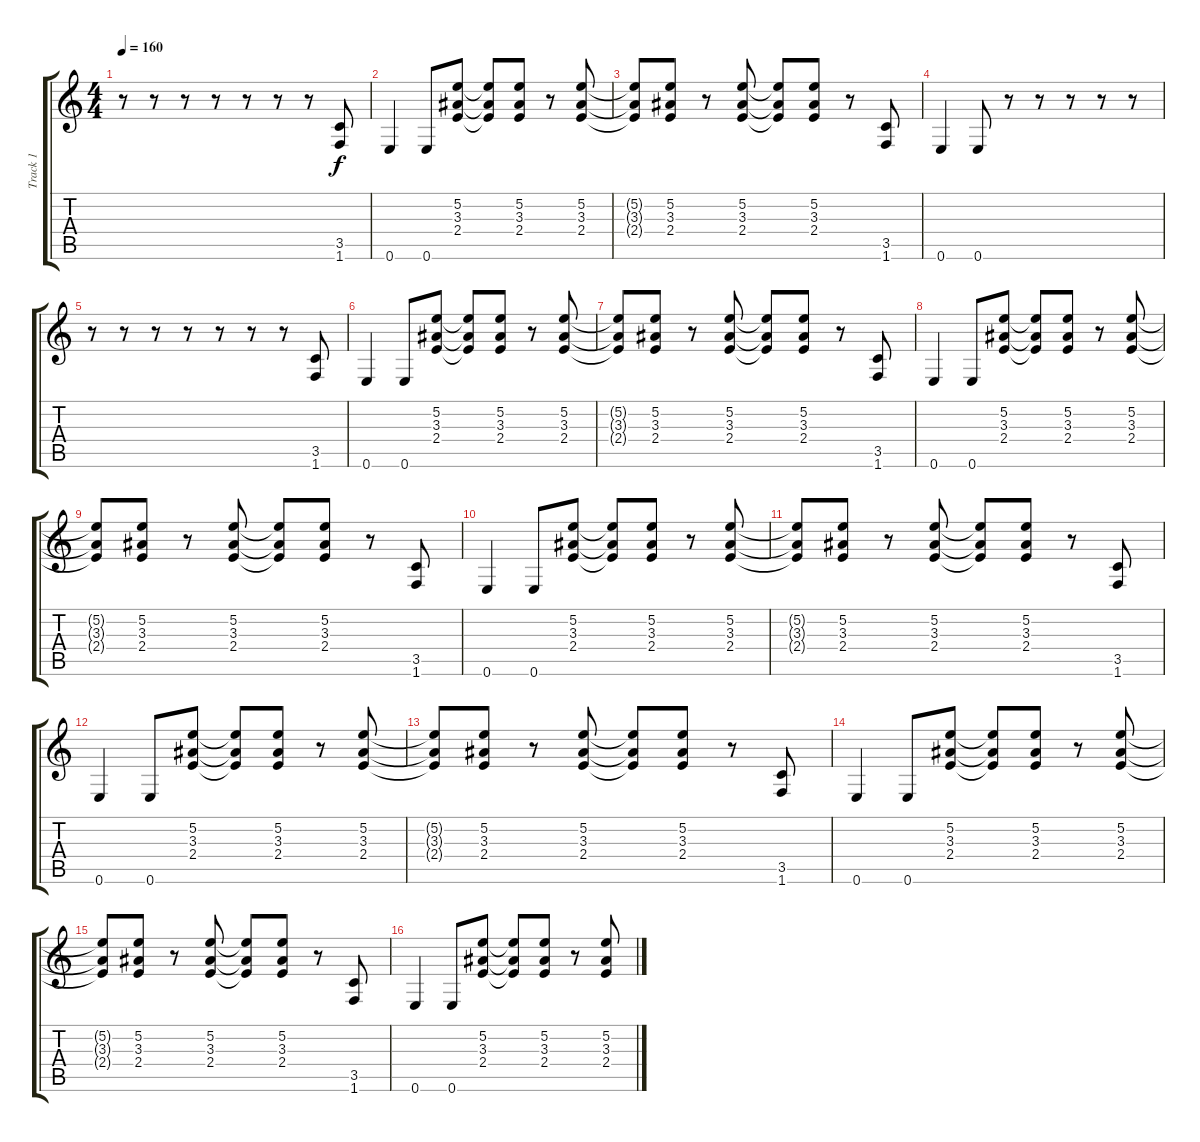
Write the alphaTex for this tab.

\track ("Track 1" "Track 1") {instrument overdrivenguitar}
\staff {score tabs}
\tuning (E4 B3 G3 D3 A2 E2) {hide}
\ts (4 4)
\tempo 160
\clef g2
\ks c
r.8{dy f instrument overdrivenguitar} r.8 r.8 r.8 r.8 r.8 r.8 (3.5 1.6).8 |
0.6.4 0.6.8 (5.2 3.3 2.4).8 (5.2{t} 3.3{t} 2.4{t}).8 (5.2 3.3 2.4).8 r.8 (5.2 3.3 2.4).8 |
(5.2{t} 3.3{t} 2.4{t}).8 (5.2 3.3 2.4).8 r.8 (5.2 3.3 2.4).8 (5.2{t} 3.3{t} 2.4{t}).8 (5.2 3.3 2.4).8 r.8 (3.5 1.6).8 |
0.6.4 0.6.8 r.8 r.8 r.8 r.8 r.8 |
r.8 r.8 r.8 r.8 r.8 r.8 r.8 (3.5 1.6).8 |
0.6.4 0.6.8 (5.2 3.3 2.4).8 (5.2{t} 3.3{t} 2.4{t}).8 (5.2 3.3 2.4).8 r.8 (5.2 3.3 2.4).8 |
(5.2{t} 3.3{t} 2.4{t}).8 (5.2 3.3 2.4).8 r.8 (5.2 3.3 2.4).8 (5.2{t} 3.3{t} 2.4{t}).8 (5.2 3.3 2.4).8 r.8 (3.5 1.6).8 |
0.6.4 0.6.8 (5.2 3.3 2.4).8 (5.2{t} 3.3{t} 2.4{t}).8 (5.2 3.3 2.4).8 r.8 (5.2 3.3 2.4).8 |
(5.2{t} 3.3{t} 2.4{t}).8 (5.2 3.3 2.4).8 r.8 (5.2 3.3 2.4).8 (5.2{t} 3.3{t} 2.4{t}).8 (5.2 3.3 2.4).8 r.8 (3.5 1.6).8 |
0.6.4 0.6.8 (5.2 3.3 2.4).8 (5.2{t} 3.3{t} 2.4{t}).8 (5.2 3.3 2.4).8 r.8 (5.2 3.3 2.4).8 |
(5.2{t} 3.3{t} 2.4{t}).8 (5.2 3.3 2.4).8 r.8 (5.2 3.3 2.4).8 (5.2{t} 3.3{t} 2.4{t}).8 (5.2 3.3 2.4).8 r.8 (3.5 1.6).8 |
0.6.4 0.6.8 (5.2 3.3 2.4).8 (5.2{t} 3.3{t} 2.4{t}).8 (5.2 3.3 2.4).8 r.8 (5.2 3.3 2.4).8 |
(5.2{t} 3.3{t} 2.4{t}).8 (5.2 3.3 2.4).8 r.8 (5.2 3.3 2.4).8 (5.2{t} 3.3{t} 2.4{t}).8 (5.2 3.3 2.4).8 r.8 (3.5 1.6).8 |
0.6.4 0.6.8 (5.2 3.3 2.4).8 (5.2{t} 3.3{t} 2.4{t}).8 (5.2 3.3 2.4).8 r.8 (5.2 3.3 2.4).8 |
(5.2{t} 3.3{t} 2.4{t}).8 (5.2 3.3 2.4).8 r.8 (5.2 3.3 2.4).8 (5.2{t} 3.3{t} 2.4{t}).8 (5.2 3.3 2.4).8 r.8 (3.5 1.6).8 |
0.6.4 0.6.8 (5.2 3.3 2.4).8 (5.2{t} 3.3{t} 2.4{t}).8 (5.2 3.3 2.4).8 r.8 (5.2 3.3 2.4).8
